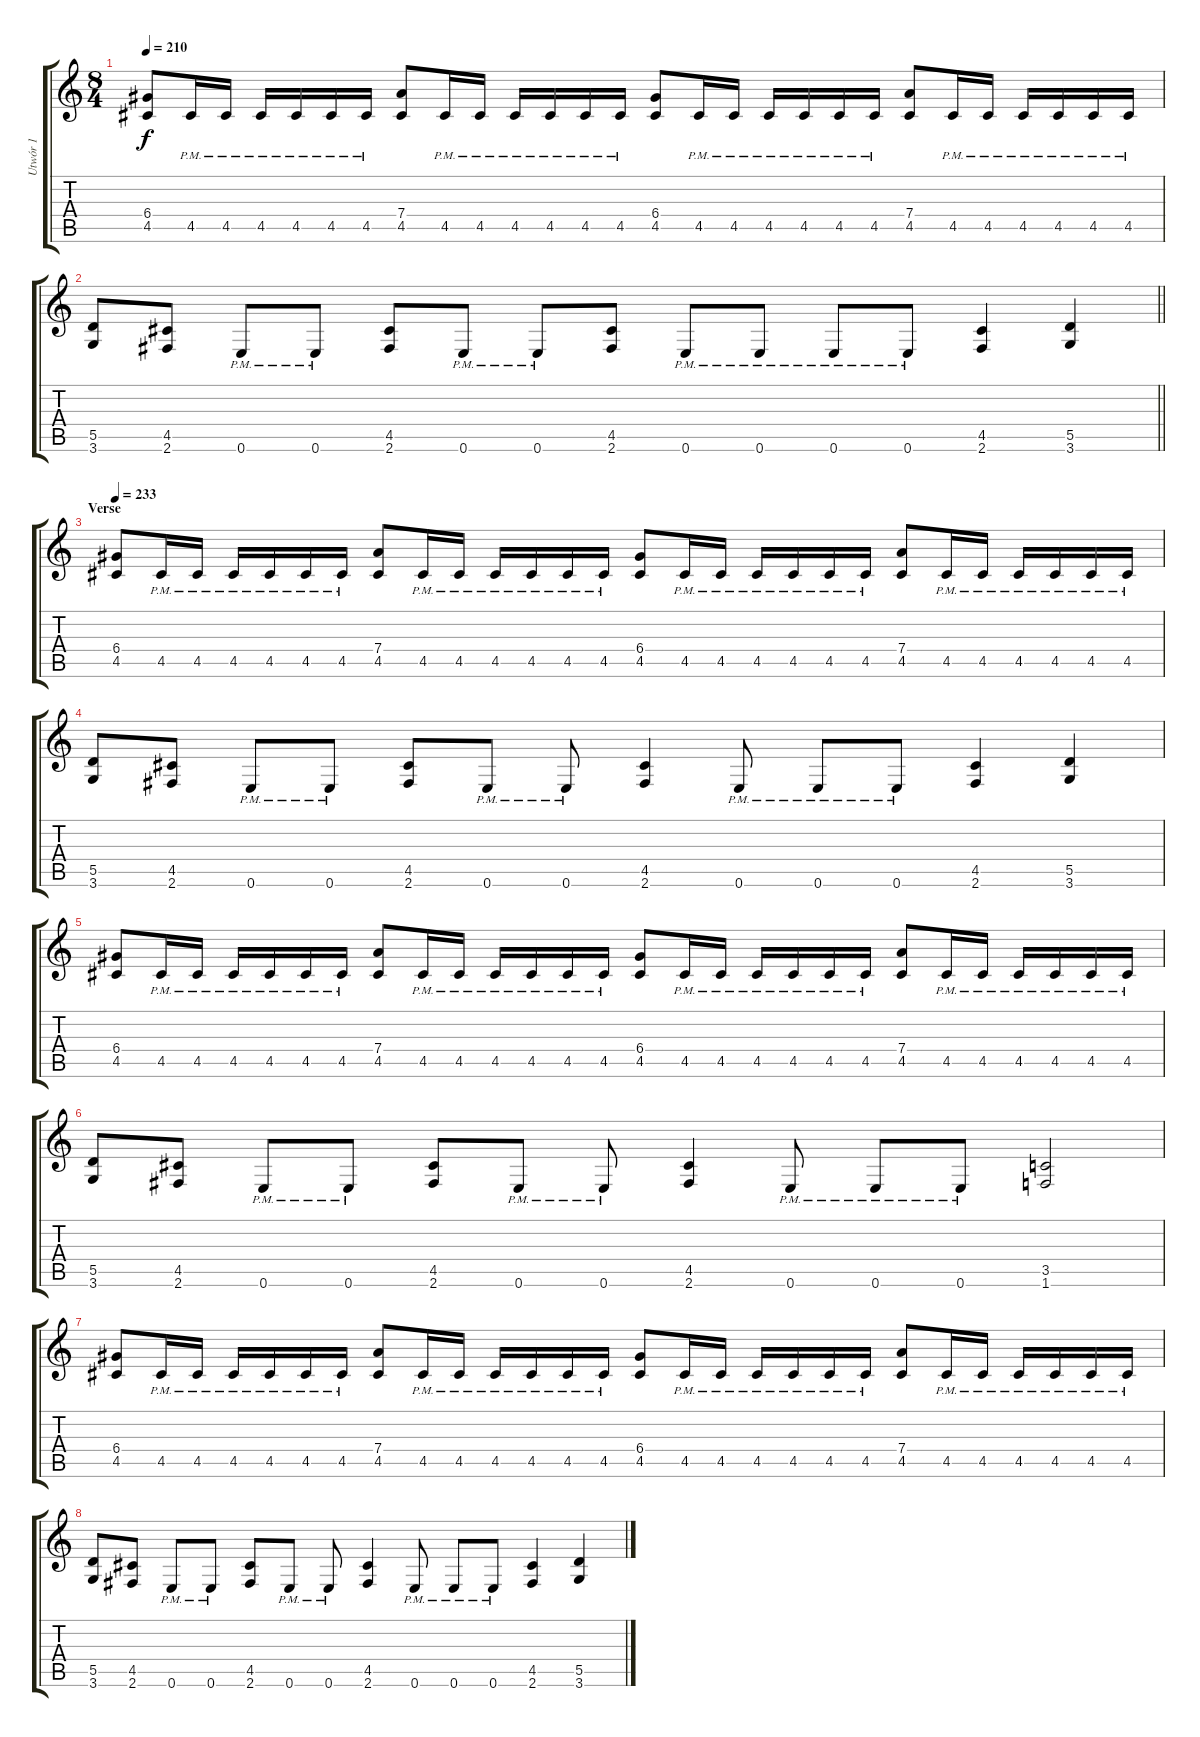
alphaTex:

\track ("Utwór 1" "Utwór 1") {instrument distortionguitar}
\staff {score tabs}
\tuning (E4 B3 G3 D3 A2 E2) {hide}
\ts (8 4)
\tempo 210
\clef g2
\ks c
(6.4 4.5).8{dy f} 4.5{pm}.16 4.5{pm}.16 4.5{pm}.16 4.5{pm}.16 4.5{pm}.16 4.5{pm}.16 (7.4 4.5).8 4.5{pm}.16 4.5{pm}.16 4.5{pm}.16 4.5{pm}.16 4.5{pm}.16 4.5{pm}.16 (6.4 4.5).8 4.5{pm}.16 4.5{pm}.16 4.5{pm}.16 4.5{pm}.16 4.5{pm}.16 4.5{pm}.16 (7.4 4.5).8 4.5{pm}.16 4.5{pm}.16 4.5{pm}.16 4.5{pm}.16 4.5{pm}.16 4.5{pm}.16 |
\barLineRight lightlight
(5.5 3.6).8 (4.5 2.6).8 0.6{pm}.8 0.6{pm}.8 (4.5 2.6).8 0.6{pm}.8 0.6{pm}.8 (4.5 2.6).8 0.6{pm}.8 0.6{pm}.8 0.6{pm}.8 0.6{pm}.8 (4.5 2.6).4 (5.5 3.6).4 |
\section ("" "Verse")
\tempo 233
(6.4 4.5).8 4.5{pm}.16 4.5{pm}.16 4.5{pm}.16 4.5{pm}.16 4.5{pm}.16 4.5{pm}.16 (7.4 4.5).8 4.5{pm}.16 4.5{pm}.16 4.5{pm}.16 4.5{pm}.16 4.5{pm}.16 4.5{pm}.16 (6.4 4.5).8 4.5{pm}.16 4.5{pm}.16 4.5{pm}.16 4.5{pm}.16 4.5{pm}.16 4.5{pm}.16 (7.4 4.5).8 4.5{pm}.16 4.5{pm}.16 4.5{pm}.16 4.5{pm}.16 4.5{pm}.16 4.5{pm}.16 |
(5.5 3.6).8 (4.5 2.6).8 0.6{pm}.8 0.6{pm}.8 (4.5 2.6).8 0.6{pm}.8 0.6{pm}.8 (4.5 2.6).4 0.6{pm}.8 0.6{pm}.8 0.6{pm}.8 (4.5 2.6).4 (5.5 3.6).4 |
(6.4 4.5).8 4.5{pm}.16 4.5{pm}.16 4.5{pm}.16 4.5{pm}.16 4.5{pm}.16 4.5{pm}.16 (7.4 4.5).8 4.5{pm}.16 4.5{pm}.16 4.5{pm}.16 4.5{pm}.16 4.5{pm}.16 4.5{pm}.16 (6.4 4.5).8 4.5{pm}.16 4.5{pm}.16 4.5{pm}.16 4.5{pm}.16 4.5{pm}.16 4.5{pm}.16 (7.4 4.5).8 4.5{pm}.16 4.5{pm}.16 4.5{pm}.16 4.5{pm}.16 4.5{pm}.16 4.5{pm}.16 |
(5.5 3.6).8 (4.5 2.6).8 0.6{pm}.8 0.6{pm}.8 (4.5 2.6).8 0.6{pm}.8 0.6{pm}.8 (4.5 2.6).4 0.6{pm}.8 0.6{pm}.8 0.6{pm}.8 (3.5 1.6).2 |
(6.4 4.5).8 4.5{pm}.16 4.5{pm}.16 4.5{pm}.16 4.5{pm}.16 4.5{pm}.16 4.5{pm}.16 (7.4 4.5).8 4.5{pm}.16 4.5{pm}.16 4.5{pm}.16 4.5{pm}.16 4.5{pm}.16 4.5{pm}.16 (6.4 4.5).8 4.5{pm}.16 4.5{pm}.16 4.5{pm}.16 4.5{pm}.16 4.5{pm}.16 4.5{pm}.16 (7.4 4.5).8 4.5{pm}.16 4.5{pm}.16 4.5{pm}.16 4.5{pm}.16 4.5{pm}.16 4.5{pm}.16 |
(5.5 3.6).8 (4.5 2.6).8 0.6{pm}.8 0.6{pm}.8 (4.5 2.6).8 0.6{pm}.8 0.6{pm}.8 (4.5 2.6).4 0.6{pm}.8 0.6{pm}.8 0.6{pm}.8 (4.5 2.6).4 (5.5 3.6).4
